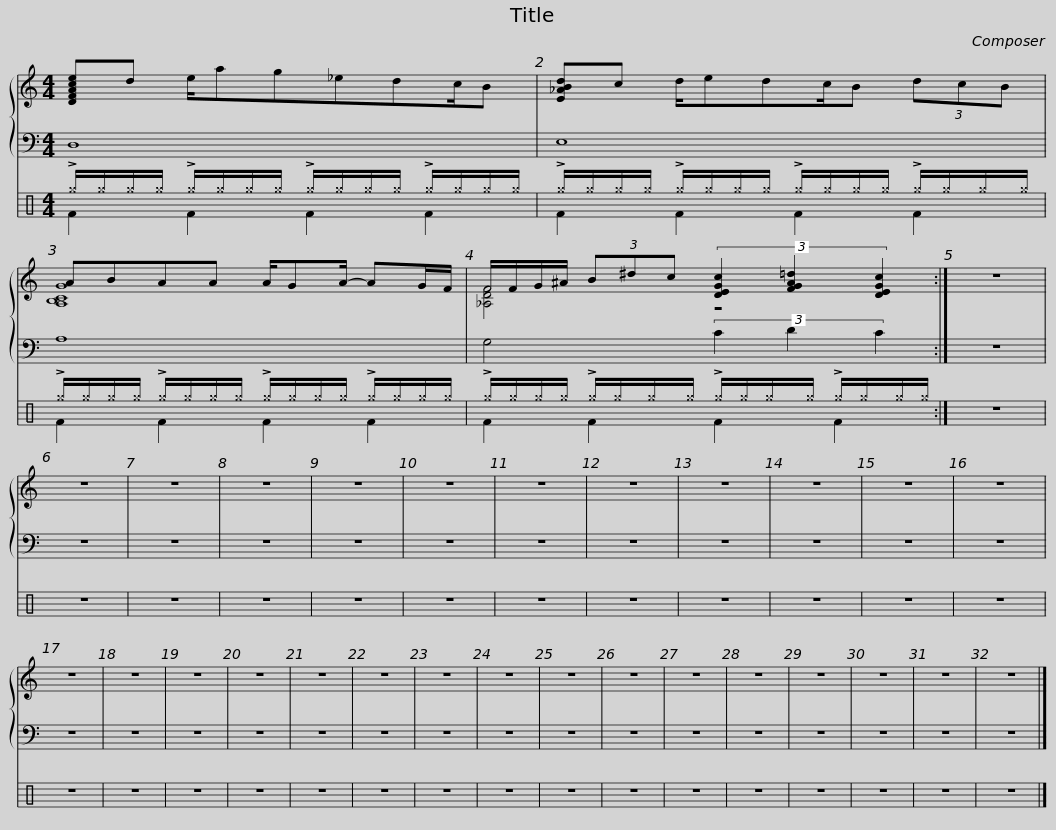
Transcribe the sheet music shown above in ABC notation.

X:1
%%score { ( 1 3 ) | 2 } ( 4 5 )
L:1/8
M:4/4
I:linebreak $
K:C
V:1 treble
V:3 treble
V:2 bass
V:4 perc
K:none
V:5 perc
K:none
V:1
 [DFAce]d e/ag_edc/B | [E_ABd]c d/edc/B (3dcB |$ ABAA A/GA/- AG/F/ | F/F/G/^A/ (3B^dc (3[DEGc]2 [FGA=d]2 [DEGc]2 :|$ z8 | %5
 z8 | z8 | z8 |$ z8 | z8 | %10
 z8 | z8 |$ z8 | z8 | z8 | %15
 z8 |$ z8 | z8 | z8 | z8 |$ %20
 z8 | z8 | z8 | z8 |$ z8 | %25
 z8 | z8 | z8 |$ z8 | z8 | %30
 z8 | z8 |] %32
V:2
 D,8 | E,8 |$ A,8 | G,4 (3C2 D2 C2 :|$ z8 | %5
 z8 | z8 | z8 |$ z8 | z8 | %10
 z8 | z8 |$ z8 | z8 | z8 | %15
 z8 |$ z8 | z8 | z8 | z8 |$ %20
 z8 | z8 | z8 | z8 |$ z8 | %25
 z8 | z8 | z8 |$ z8 | z8 | %30
 z8 | z8 |] %32
V:3
 x8 | x8 |$ [A,B,CG]8 | [_A,DF]4 z4 :|$ x8 | %5
 x8 | x8 | x8 |$ x8 | x8 | %10
 x8 | x8 |$ x8 | x8 | x8 | %15
 x8 |$ x8 | x8 | x8 | x8 |$ %20
 x8 | x8 | x8 | x8 |$ x8 | %25
 x8 | x8 | x8 |$ x8 | x8 | %30
 x8 | x8 |] %32
V:4
 !>!^g/^g/^g/^g/ !>!^g/^g/^g/^g/ !>!^g/^g/^g/^g/ !>!^g/^g/^g/^g/ | !>!^g/^g/^g/^g/ !>!^g/^g/^g/^g/ !>!^g/^g/^g/^g/ !>!^g/^g/^g/^g/ |$ !>!^g/^g/^g/^g/ !>!^g/^g/^g/^g/ !>!^g/^g/^g/^g/ !>!^g/^g/^g/^g/ | !>!^g/^g/^g/^g/ !>!^g/^g/^g/^g/ !>!^g/^g/^g/^g/ !>!^g/^g/^g/^g/ :|$ z8 | %5
 z8 | z8 | z8 |$ z8 | z8 | %10
 z8 | z8 |$ z8 | z8 | z8 | %15
 z8 |$ z8 | z8 | z8 | z8 |$ %20
 z8 | z8 | z8 | z8 |$ z8 | %25
 z8 | z8 | z8 |$ z8 | z8 | %30
 z8 | z8 |] %32
V:5
 F2 F2 F2 F2 | F2 F2 F2 F2 |$ F2 F2 F2 F2 | F2 F2 F2 F2 :|$ x8 | %5
 x8 | x8 | x8 |$ x8 | x8 | %10
 x8 | x8 |$ x8 | x8 | x8 | %15
 x8 |$ x8 | x8 | x8 | x8 |$ %20
 x8 | x8 | x8 | x8 |$ x8 | %25
 x8 | x8 | x8 |$ x8 | x8 | %30
 x8 | x8 |] %32
